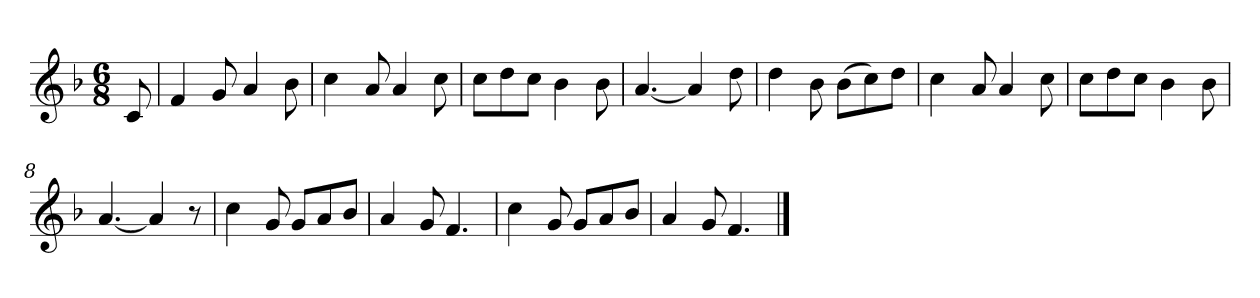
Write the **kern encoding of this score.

**kern
*part1
*staff1
*k[b-]
*M6/8
*MM120
=
8c
=1
4f
8g
4a
8b-
=2
4cc
8a
4a
8cc
=3
8ccL
8dd
8ccJ
4b-
8b-
=4
[4.a
4a]
8dd
=5
4dd
8b-
(8b-L
8cc)
8ddJ
=6
4cc
8a
4a
8cc
=7
8ccL
8dd
8ccJ
4b-
8b-
=8
[4.a
4a]
8r
=9
4cc
8g
8gL
8a
8b-J
=10
4a
8g
4.f
=11
4cc
8g
8gL
8a
8b-J
=12
4a
8g
4.f
==
*-
